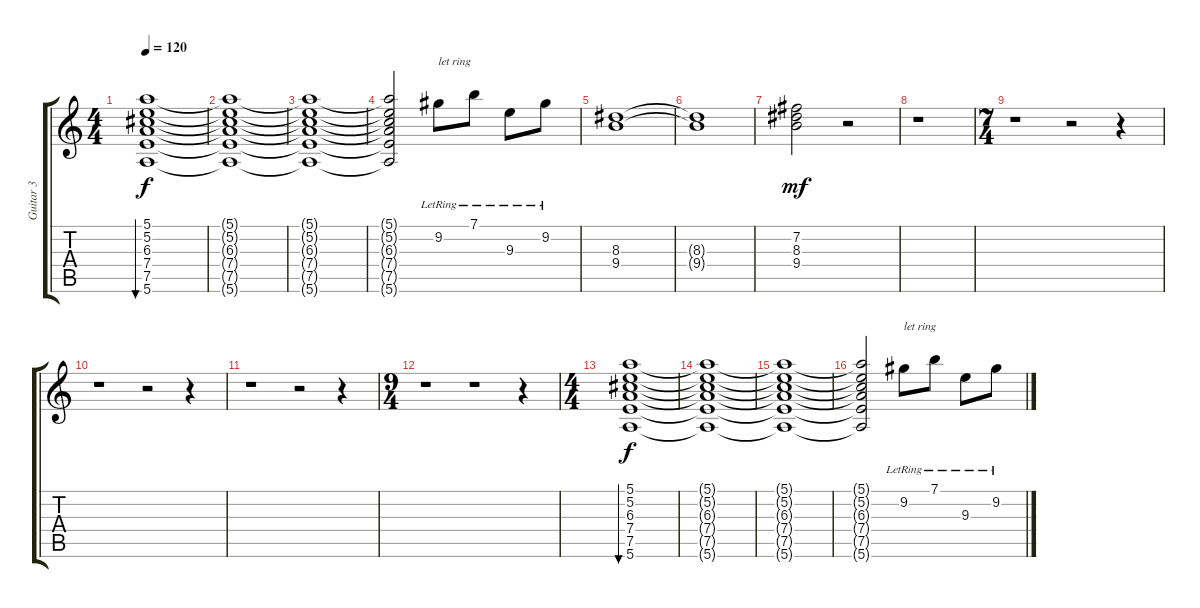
\track ("Guitar 3" "Guitar 3") {instrument electricguitarjazz}
\staff {score tabs}
\tuning (E4 B3 G3 D3 A2 E2) {hide}
\ts (4 4)
\tempo 120
\clef g2
\ks c
(5.1 5.2 6.3 7.4 7.5 5.6).1{bu 240 dy f} |
(5.1{t} 5.2{t} 6.3{t} 7.4{t} 7.5{t} 5.6{t}).1 |
(5.1{t} 5.2{t} 6.3{t} 7.4{t} 7.5{t} 5.6{t}).1 |
(5.1{t} 5.2{t} 6.3{t} 7.4{t} 7.5{t} 5.6{t}).2 9.2{lr}.8{txt "let ring"} 7.1{lr}.8 9.3{lr}.8 9.2{lr}.8 |
(8.3 9.4).1 |
(8.3{t} 9.4{t}).1 |
(7.2 8.3 9.4).2{dy mf} r.2 |
r.1 |
\ts (7 4)
r.1 r.2 r.4 |
r.1 r.2 r.4 |
r.1 r.2 r.4 |
\ts (9 4)
r.1 r.1 r.4 |
\ts (4 4)
(5.1 5.2 6.3 7.4 7.5 5.6).1{bu 240 dy f} |
(5.1{t} 5.2{t} 6.3{t} 7.4{t} 7.5{t} 5.6{t}).1 |
(5.1{t} 5.2{t} 6.3{t} 7.4{t} 7.5{t} 5.6{t}).1 |
(5.1{t} 5.2{t} 6.3{t} 7.4{t} 7.5{t} 5.6{t}).2 9.2{lr}.8{txt "let ring"} 7.1{lr}.8 9.3{lr}.8 9.2{lr}.8
